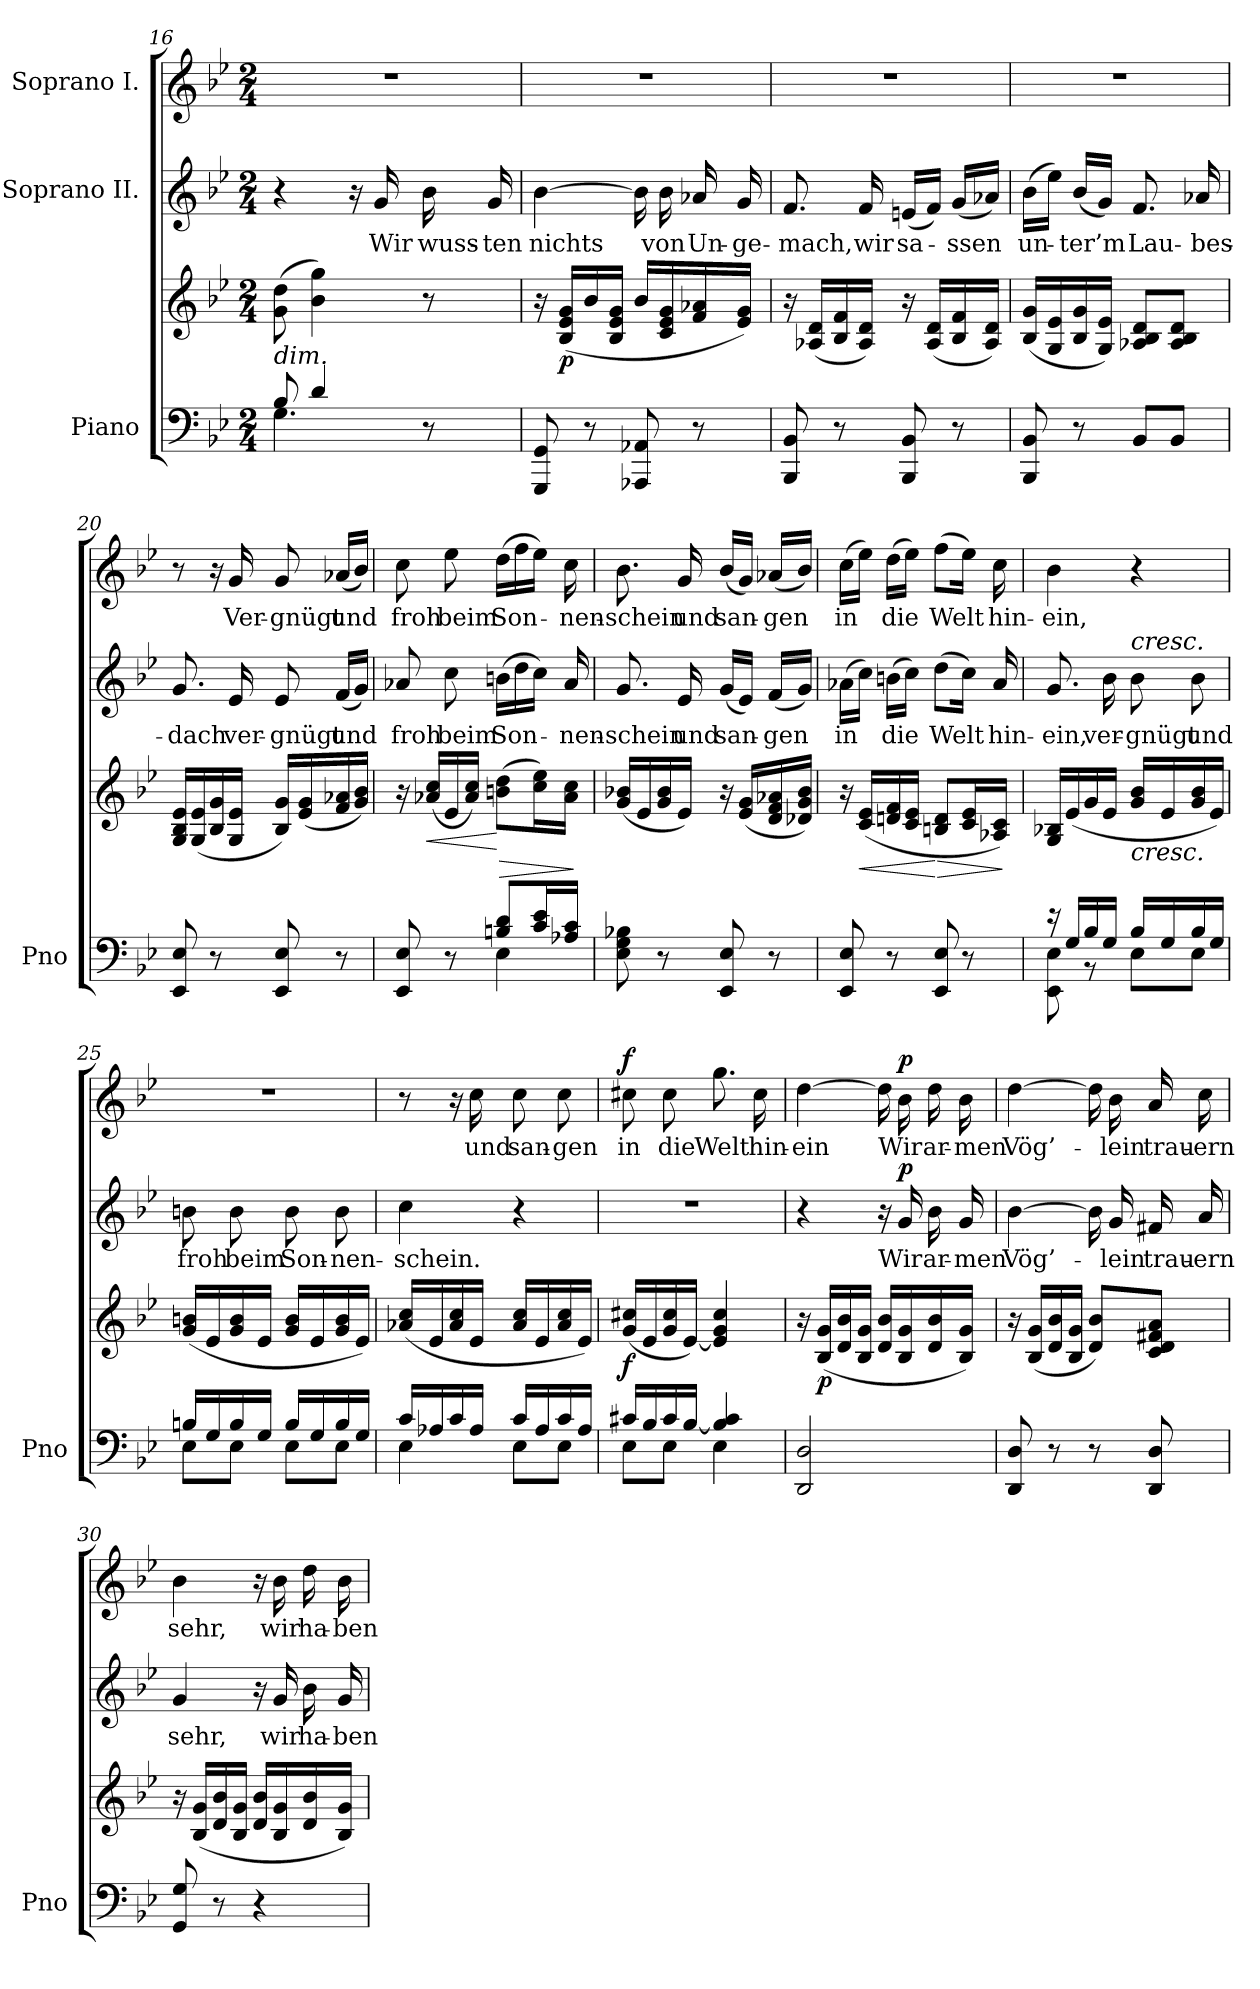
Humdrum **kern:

**kern	**kern	**dynam	**kern	**text	**dynam	**kern	**text	**dynam
*part3	*part3	*part3	*part2	*part2	*part2	*part1	*part1	*part1
*staff4	*staff3	*staff3/4	*staff2	*staff2	*staff2	*staff1	*staff1	*staff1
*I"Piano	*	*	*I"Soprano II.	*	*	*I"Soprano I.	*	*
*I'Pno	*	*	*	*	*	*	*	*
*clefF4	*clefG2	*	*clefG2	*	*	*clefG2	*	*
*k[b-e-]	*k[b-e-]	*	*k[b-e-]	*	*	*k[b-e-]	*	*
*M2/4	*M2/4	*	*M2/4	*	*	*M2/4	*	*
=16	=16	=16	=16	=16	=16	=16	=16	=16
*^	*	*	*	*	*	*	*	*
!	!	!LO:TX:b:i:t=dim.	!	!	!	!	!	!	!
8B-/	4.G\	(8g\ 8dd\	.	4r	.	.	2r	.	.
4d/	.	4b-\ 4gg\)	.	.	.	.	.	.	.
.	.	.	.	16r	.	.	.	.	.
!	!	!	!	!	!LO:LY:b	!	!	!	!
.	.	.	.	16g/	Wir	.	.	.	.
!	!	!	!	!	!LO:LY:b	!	!	!	!
8r	8ryy	8r	.	16b-\	wuss-	.	.	.	.
!	!	!	!	!	!LO:LY:b	!	!	!	!
.	.	.	.	16g/	-ten	.	.	.	.
*v	*v	*	*	*	*	*	*	*	*
!!LO:LB:g=z
=17	=17	=17	=17	=17	=17	=17	=17	=17
!	!	!	!	!LO:LY:b	!	!	!	!
8GGG/ 8GG/	16r	.	[4b-\	nichts	.	2r	.	.
!	!	!LO:DY:b	!	!	!	!	!	!
.	(16B-/ 16e-/ 16g/LL	p	.	.	.	.	.	.
8r	16b-/	.	.	.	.	.	.	.
.	16B-/ 16e-/ 16g/JJ	.	.	.	.	.	.	.
8AAA-X/ 8AA-X/	16b-/LL	.	16b-\]	.	.	.	.	.
!	!	!	!	!LO:LY:b	!	!	!	!
.	16c/ 16e-/ 16g/	.	16b-\	von	.	.	.	.
!	!	!	!	!LO:LY:b	!	!	!	!
8r	16f/ 16a-X/	.	16a-X/	Un-	.	.	.	.
!	!	!	!	!LO:LY:b	!	!	!	!
.	16e-/ 16g/JJ)	.	16g/	-ge-	.	.	.	.
=18	=18	=18	=18	=18	=18	=18	=18	=18
!	!	!	!	!LO:LY:b	!	!	!	!
8BBB-/ 8BB-/	16r	.	8.f/	-mach,	.	2r	.	.
.	(16A-X/ 16d/LL	.	.	.	.	.	.	.
8r	16B-/ 16f/	.	.	.	.	.	.	.
!	!	!	!	!LO:LY:b	!	!	!	!
.	16A-/ 16d/JJ)	.	16f/	wir	.	.	.	.
!	!	!	!	!LO:LY:b	!	!	!	!
8BBB-/ 8BB-/	16r	.	(16en/LL	sa-	.	.	.	.
.	(16A-/ 16d/LL	.	16f/JJ)	.	.	.	.	.
!	!	!	!	!LO:LY:b	!	!	!	!
8r	16B-/ 16f/	.	(16g/LL	-ssen	.	.	.	.
.	16A-/ 16d/JJ)	.	16a-X/JJ)	.	.	.	.	.
=19	=19	=19	=19	=19	=19	=19	=19	=19
!	!	!	!	!LO:LY:b	!	!	!	!
8BBB-/ 8BB-/	(16B-/ 16g/LL	.	(16b-\LL	un-	.	2r	.	.
.	16G/ 16e-/	.	16ee-\JJ)	.	.	.	.	.
!	!	!	!	!LO:LY:b	!	!	!	!
8r	16B-/ 16g/	.	(16b-/LL	-ter’m	.	.	.	.
.	16G/ 16e-/JJ)	.	16g/JJ)	.	.	.	.	.
!	!	!	!	!LO:LY:b	!	!	!	!
8BB-/L	8A-X/ 8B-/ 8d/L	.	8.f/	Lau-	.	.	.	.
8BB-/J	8A-/ 8B-/ 8d/J	.	.	.	.	.	.	.
!	!	!	!	!LO:LY:b	!	!	!	!
.	.	.	16a-X/	-bes-	.	.	.	.
=20	=20	=20	=20	=20	=20	=20	=20	=20
!	!	!	!	!LO:LY:b	!	!	!	!
8EE-/ 8E-/	16G/ 16B-/ 16e-/LL	.	8.g/	-dach	.	8r	.	.
.	(16G/ 16e-/	.	.	.	.	.	.	.
8r	16B-/ 16g/	.	.	.	.	16r	.	.
!	!	!	!	!LO:LY:b	!	!	!LO:LY:b	!
.	16G/ 16e-/JJ	.	16e-/	ver-	.	16g/	Ver-	.
!	!	!	!	!LO:LY:b	!	!	!LO:LY:b	!
8EE-/ 8E-/	16B-/ 16g/LL)	.	8e-/	-gnügt	.	8g/	-gnügt	.
.	(16e-/ 16g/	.	.	.	.	.	.	.
!	!	!	!	!LO:LY:b	!	!	!LO:LY:b	!
8r	16f/ 16a-X/	.	(16f/LL	und	.	(16a-X/LL	und	.
.	16g/ 16b-/JJ)	.	16g/JJ)	.	.	16b-/JJ)	.	.
!!LO:LB:g=z
=21	=21	=21	=21	=21	=21	=21	=21	=21
*^	*	*	*	*	*	*	*	*
!	!	!	!	!	!LO:LY:b	!	!	!LO:LY:b	!
8EE-/ 8E-/	4ryy	16r	.	8a-X/	froh	.	8cc\	froh	.
!	!	!	!LO:HP:b	!	!	!	!	!	!
.	.	(16a-X/ 16cc/LL	<	.	.	.	.	.	.
!	!	!	!	!	!LO:LY:b	!	!	!LO:LY:b	!
8r	.	16e-/	.	8cc\	beim	.	8ee-\	beim	.
.	.	16a-/ 16cc/JJ)	.	.	.	.	.	.	.
!	!	!	!LO:HP:n=1:b	!	!LO:LY:b	!	!	!LO:LY:b	!
8Bn/ 8d/L	4E-\	(8bn\ 8dd\L	[ >	(16bn\LL	Son-	.	(16dd\LL	Son-	.
.	.	.	.	16dd\	.	.	16ff\	.	.
16c/ 16e-/L	.	16cc\ 16ee-\L)	.	16cc\JJ)	.	.	16ee-\JJ)	.	.
!	!	!	!	!	!LO:LY:b	!	!	!LO:LY:b	!
16A-X/ 16c/JJ	.	16a-\ 16cc\JJ	.	16a-/	-nen-	.	16cc\	-nen-	.
*v	*v	*	*	*	*	*	*	*	*
.	.	]	.	.	.	.	.	.
=22	=22	=22	=22	=22	=22	=22	=22	=22
!	!	!	!	!LO:LY:b	!	!	!LO:LY:b	!
8E-\ 8G\ 8B-X\	(16g/ 16b-X/LL	.	8.g/	-schein	.	8.b-\	-schein	.
.	16e-/	.	.	.	.	.	.	.
8r	16g/ 16b-/	.	.	.	.	.	.	.
!	!	!	!	!LO:LY:b	!	!	!LO:LY:b	!
.	16e-/JJ)	.	16e-/	und	.	16g/	und	.
!	!	!	!	!LO:LY:b	!	!	!LO:LY:b	!
8EE-/ 8E-/	16r	.	(16g/LL	san-	.	(16b-/LL	san-	.
.	(16e-/ 16g/LL	.	16e-/JJ)	.	.	16g/JJ)	.	.
!	!	!	!	!LO:LY:b	!	!	!LO:LY:b	!
8r	16d/ 16f/ 16a-X/	.	(16f/LL	-gen	.	(16a-X/LL	-gen	.
.	16d-X/ 16g/ 16b-/JJ)	.	16g/JJ)	.	.	16b-/JJ)	.	.
=23	=23	=23	=23	=23	=23	=23	=23	=23
!	!	!	!	!LO:LY:b	!	!	!LO:LY:b	!
8EE-/ 8E-/	16r	.	(16a-X\LL	in	.	(16cc\LL	in	.
!	!	!LO:HP:b	!	!	!	!	!	!
.	(16c/ 16e-/LL	<	16cc\JJ)	.	.	16ee-\JJ)	.	.
!	!	!	!	!LO:LY:b	!	!	!LO:LY:b	!
8r	16dn/ 16f/	.	(16bn\LL	die	.	(16dd\LL	die	.
.	16c/ 16e-/JJ	.	16cc\JJ)	.	.	16ee-\JJ)	.	.
!	!	!LO:HP:n=1:b	!	!LO:LY:b	!	!	!LO:LY:b	!
8EE-/ 8E-/	8Bn/ 8d/L	[ >	(8dd\L	Welt	.	(8ff\L	Welt	.
8r	16c/ 16e-/L	.	16cc\Jk)	.	.	16ee-\Jk)	.	.
!	!	!	!	!LO:LY:b	!	!	!LO:LY:b	!
.	16A-X/ 16c/JJ)	.	16a-/	hin-	.	16cc\	hin-	.
.	.	]	.	.	.	.	.	.
=24	=24	=24	=24	=24	=24	=24	=24	=24
*^	*	*	*	*	*	*	*	*
!	!	!	!	!	!LO:LY:b	!	!	!LO:LY:b	!
16r	8EE-\ 8E-\	16G/ 16B-X/LL	.	8.g/	-ein,	.	4b-\	-ein,	.
16G/LL	.	(16e-/	.	.	.	.	.	.	.
16B-/	8r	16g/	.	.	.	.	.	.	.
!	!	!	!	!	!LO:LY:b	!	!	!	!
16G/JJ	.	16e-/JJ	.	16b-\	ver-	.	.	.	.
!	!	!	!	!LO:TX:a:i:t=cresc.	!	!	!	!	!
!	!	!LO:TX:b:i:t=cresc.	!	!	!	!	!	!	!
!	!	!	!	!	!LO:LY:b	!	!	!	!
16B-/LL	8E-\L	16g/ 16b-/LL	.	8b-\	-gnügt	.	4r	.	.
16G/	.	16e-/	.	.	.	.	.	.	.
!	!	!	!	!	!LO:LY:b	!	!	!	!
16B-/	8E-\J	16g/ 16b-/	.	8b-\	und	.	.	.	.
16G/JJ	.	16e-/JJ)	.	.	.	.	.	.	.
!!LO:LB:g=z
=25	=25	=25	=25	=25	=25	=25	=25	=25	=25
!	!	!	!	!	!LO:LY:b	!	!	!	!
8E-\L	16Bn/LL	(16g/ 16bn/LL	.	8bn\	froh	.	2r	.	.
.	16G/	16e-/	.	.	.	.	.	.	.
!	!	!	!	!	!LO:LY:b	!	!	!	!
8E-\J	16B/	16g/ 16b/	.	8b\	beim	.	.	.	.
.	16G/JJ	16e-/JJ	.	.	.	.	.	.	.
!	!	!	!	!	!LO:LY:b	!	!	!	!
8E-\L	16B/LL	16g/ 16b/LL	.	8b\	Son-	.	.	.	.
.	16G/	16e-/	.	.	.	.	.	.	.
!	!	!	!	!	!LO:LY:b	!	!	!	!
8E-\J	16B/	16g/ 16b/	.	8b\	-nen-	.	.	.	.
.	16G/JJ	16e-/JJ)	.	.	.	.	.	.	.
=26	=26	=26	=26	=26	=26	=26	=26	=26	=26
!	!	!	!	!	!LO:LY:b	!	!	!	!
4E-\	16c/LL	(16a-X/ 16cc/LL	.	4cc\	-schein.	.	8r	.	.
.	16A-X/	16e-/	.	.	.	.	.	.	.
.	16c/	16a-/ 16cc/	.	.	.	.	16r	.	.
!	!	!	!	!	!	!	!	!LO:LY:b	!
.	16A-/JJ	16e-/JJ	.	.	.	.	16cc\	und	.
!	!	!	!	!	!	!	!	!LO:LY:b	!
8E-\L	16c/LL	16a-/ 16cc/LL	.	4r	.	.	8cc\	san-	.
.	16A-/	16e-/	.	.	.	.	.	.	.
!	!	!	!	!	!	!	!	!LO:LY:b	!
8E-\J	16c/	16a-/ 16cc/	.	.	.	.	8cc\	-gen	.
.	16A-/JJ	16e-/JJ)	.	.	.	.	.	.	.
=27	=27	=27	=27	=27	=27	=27	=27	=27	=27
!	!	!	!LO:DY:b	!	!	!	!	!LO:LY:b	!LO:DY:a
8E-\L	16c#X/LL	(16g/ 16cc#X/LL	f	2r	.	.	8cc#X\	in	f
.	16B-/	16e-/	.	.	.	.	.	.	.
!	!	!	!	!	!	!	!	!LO:LY:b	!
8E-\J	16c#/	16g/ 16cc#/	.	.	.	.	8cc#\	die	.
.	[<16B-/JJ	[16e-/JJ)	.	.	.	.	.	.	.
!	!	!	!	!	!	!	!	!LO:LY:b	!
4E-\	4B-/] 4c#/	4e-/] 4g/ 4cc#/	.	.	.	.	8.gg\	Welt	.
!	!	!	!	!	!	!	!	!LO:LY:b	!
.	.	.	.	.	.	.	16cc#\	hin-	.
*v	*v	*	*	*	*	*	*	*	*
=28	=28	=28	=28	=28	=28	=28	=28	=28
!	!	!	!	!	!	!	!LO:LY:b	!
2DD/ 2D/	16r	.	4r	.	.	[4dd\	-ein	.
!	!	!LO:DY:b	!	!	!	!	!	!
.	(16B-/ 16g/LL	p	.	.	.	.	.	.
.	16d/ 16b-/	.	.	.	.	.	.	.
.	16B-/ 16g/JJ	.	.	.	.	.	.	.
.	16d/ 16b-/LL	.	16r	.	.	16dd\]	.	.
!	!	!	!	!LO:LY:b	!LO:DY:a	!	!LO:LY:b	!LO:DY:a
.	16B-/ 16g/	.	16g/	Wir	p	16b-\	Wir	p
!	!	!	!	!LO:LY:b	!	!	!LO:LY:b	!
.	16d/ 16b-/	.	16b-\	ar-	.	16dd\	ar-	.
!	!	!	!	!LO:LY:b	!	!	!LO:LY:b	!
.	16B-/ 16g/JJ)	.	16g/	-men	.	16b-\	-men	.
!!LO:PB:g=z
=29	=29	=29	=29	=29	=29	=29	=29	=29
!	!	!	!	!LO:LY:b	!	!	!LO:LY:b	!
8DD/ 8D/	16r	.	[4b-\	Vög’-	.	[4dd\	Vög’-	.
.	(16B-/ 16g/LL	.	.	.	.	.	.	.
8r	16d/ 16b-/	.	.	.	.	.	.	.
.	16B-/ 16g/JJ	.	.	.	.	.	.	.
8r	8d/ 8b-/L)	.	16b-\]	.	.	16dd\]	.	.
!	!	!	!	!LO:LY:b	!	!	!LO:LY:b	!
.	.	.	16g/	-lein	.	16b-\	-lein	.
!	!	!	!	!LO:LY:b	!	!	!LO:LY:b	!
8DD/ 8D/	8c/ 8d/ 8f#X/ 8a/J	.	16f#X/	trau-	.	16a/	trau-	.
!	!	!	!	!LO:LY:b	!	!	!LO:LY:b	!
.	.	.	16a/	-ern	.	16cc\	-ern	.
=30	=30	=30	=30	=30	=30	=30	=30	=30
!	!	!	!	!LO:LY:b	!	!	!LO:LY:b	!
8GG/ 8G/	16r	.	4g/	sehr,	.	4b-\	sehr,	.
.	(16B-/ 16g/LL	.	.	.	.	.	.	.
8r	16d/ 16b-/	.	.	.	.	.	.	.
.	16B-/ 16g/JJ	.	.	.	.	.	.	.
4r	16d/ 16b-/LL	.	16r	.	.	16r	.	.
!	!	!	!	!LO:LY:b	!	!	!LO:LY:b	!
.	16B-/ 16g/	.	16g/	wir	.	16b-\	wir	.
!	!	!	!	!LO:LY:b	!	!	!LO:LY:b	!
.	16d/ 16b-/	.	16b-\	ha-	.	16dd\	ha-	.
!	!	!	!	!LO:LY:b	!	!	!LO:LY:b	!
.	16B-/ 16g/JJ)	.	16g/	-ben	.	16b-\	-ben	.
=	=	=	=	=	=	=	=	=
*-	*-	*-	*-	*-	*-	*-	*-	*-
